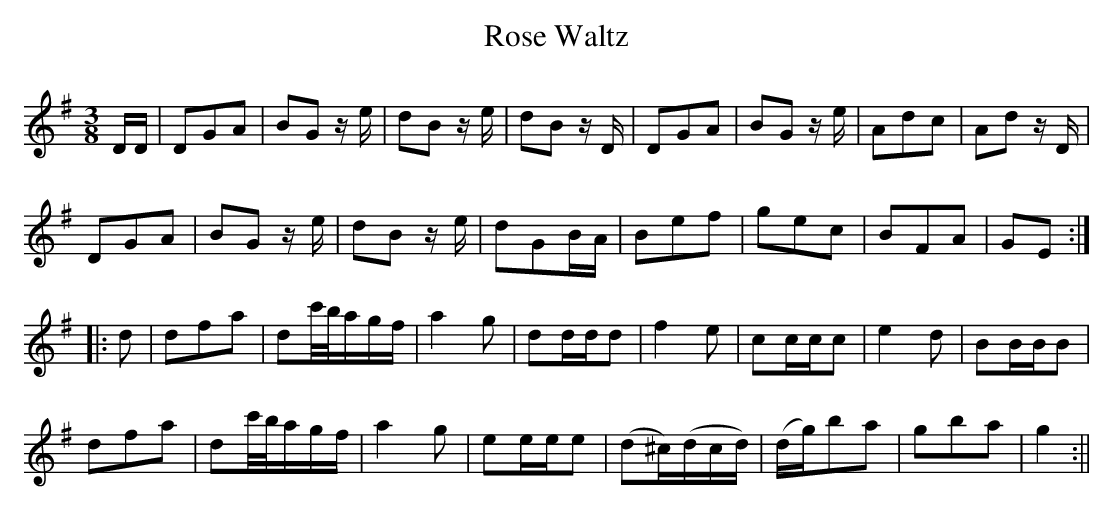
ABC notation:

X:1
T:Rose Waltz
M:3/8
L:1/8
K:Gmaj
D/D/|DGA|BG z/e/|dB z/e/|dB z/D/|DGA|BG z/e/|Adc|Ad z/D/|
DGA|BG z/e/|dB z/e/|dGB/A/|Bef|gec|BFA|GE:||:
d|dfa|dc'//b//a/g/f/|a2 g|dd/d/d|f2 e|cc/c/c|e2 d|BB/B/B|
dfa|dc'//b//a/g/f/|a2 g|ee/e/e|(d^c/)(d/c/d/)|(d/g/)ba|gba|g2:||
